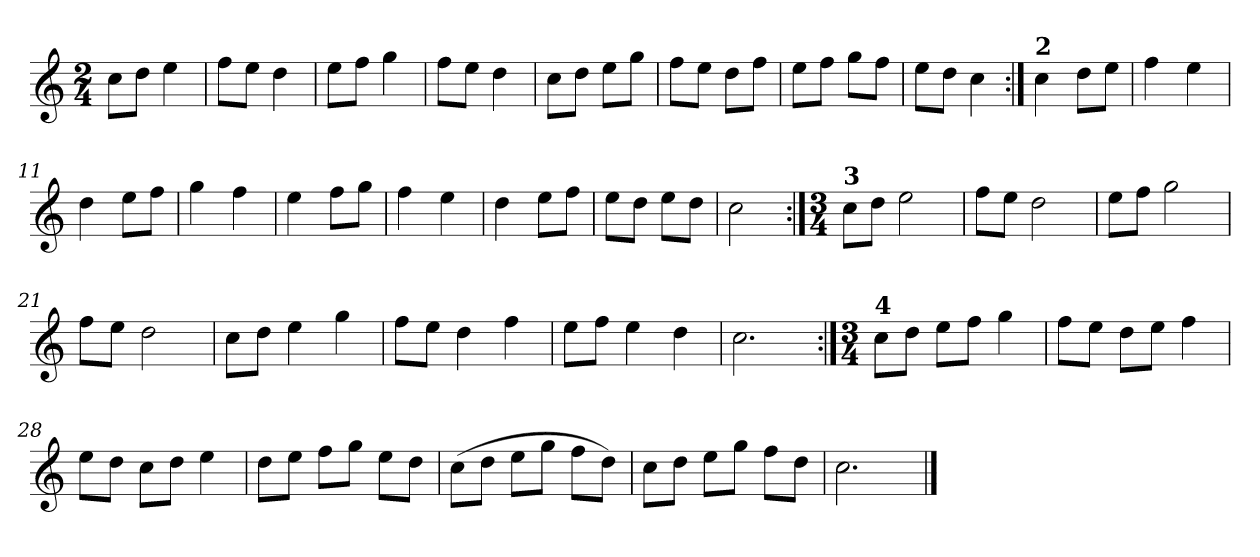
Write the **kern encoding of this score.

**kern
*part1
*staff1
*clefG2
*k[]
*M2/4
=1
8cc\L
8dd\J
4ee\
=2
8ff\L
8ee\J
4dd\
=3
8ee\L
8ff\J
4gg\
=4
8ff\L
8ee\J
4dd\
=5
8cc\L
8dd\J
8ee\L
8gg\J
=6
8ff\L
8ee\J
8dd\L
8ff\J
=7
8ee\L
8ff\J
8gg\L
8ff\J
=8
8ee\L
8dd\J
4cc\
!!LO:LB:g=z
=9:|!
!LO:TX:a:B:t=2
4cc\
8dd\L
8ee\J
=10
4ff\
4ee\
=11
4dd\
8ee\L
8ff\J
=12
4gg\
4ff\
=13
4ee\
8ff\L
8gg\J
=14
4ff\
4ee\
=15
4dd\
8ee\L
8ff\J
=16
8ee\L
8dd\J
8ee\L
8dd\J
=17
2cc\
!!LO:LB:g=z
=18:|!
*M3/4
!LO:TX:a:B:t=3
8cc\L
8dd\J
2ee\
=19
8ff\L
8ee\J
2dd\
=20
8ee\L
8ff\J
2gg\
=21
8ff\L
8ee\J
2dd\
=22
8cc\L
8dd\J
4ee\
4gg\
=23
8ff\L
8ee\J
4dd\
4ff\
=24
8ee\L
8ff\J
4ee\
4dd\
=25
2.cc\
!!LO:LB:g=z
=26:|!
*M3/4
!LO:TX:a:B:t=4
8cc\L
8dd\J
8ee\L
8ff\J
4gg\
=27
8ff\L
8ee\J
8dd\L
8ee\J
4ff\
=28
8ee\L
8dd\J
8cc\L
8dd\J
4ee\
=29
8dd\L
8ee\J
8ff\L
8gg\J
8ee\L
8dd\J
=30
(>8cc\L
8dd\J
8ee\L
8gg\J
8ff\L
8dd\J)
=31
8cc\L
8dd\J
8ee\L
8gg\J
8ff\L
8dd\J
=32
2.cc\
==
*-
